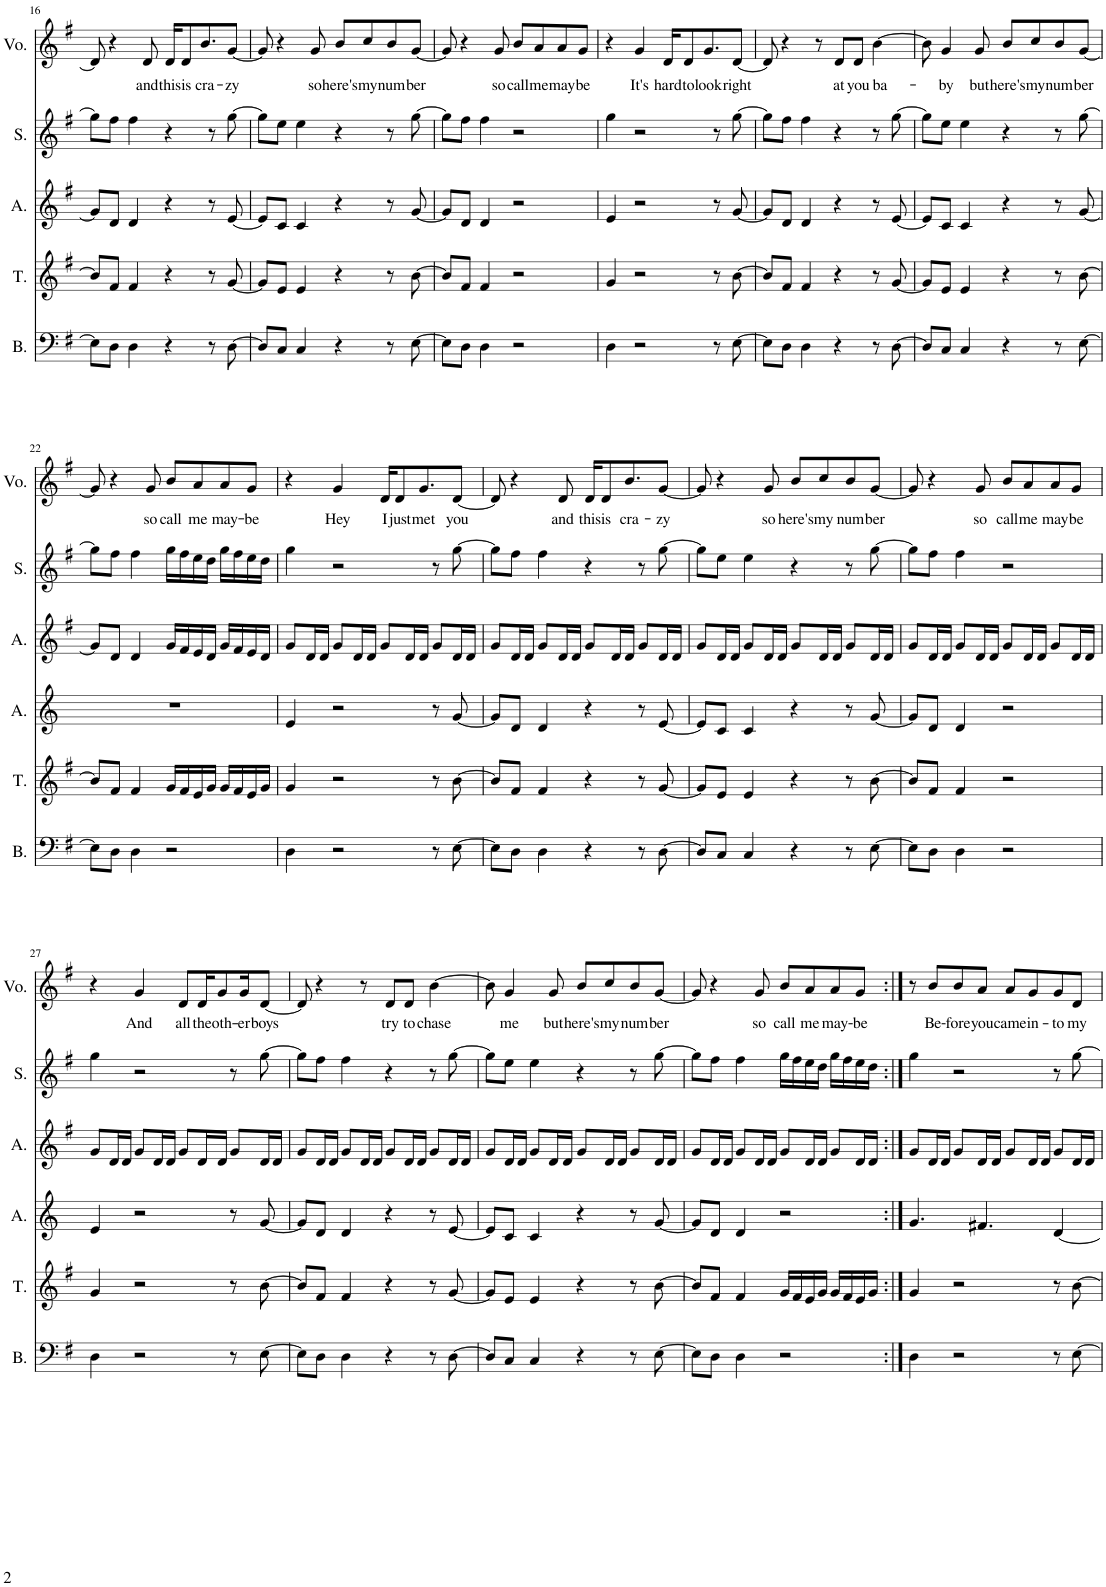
**kern	**kern	**kern	**kern	**kern	**kern	**text
*part6	*part5	*part4	*part3	*part2	*part1	*part1
*staff6	*staff5	*staff4	*staff3	*staff2	*staff1	*staff1
*I"Bass	*I"Tenor	*I"Alto	*I"Alto	*I"Soprano	*I"Voice	*
*I'B.	*I'T.	*I'A.	*I'A.	*I'S.	*I'Vo.	*
!!LO:PB:g=z
*clefF4	*clefG2	*clefG2	*clefG2	*clefG2	*clefG2	*
*k[f#]	*k[f#]	*k[]	*k[f#]	*k[f#]	*k[f#]	*
*M4/4	*M4/4	*M4/4	*M4/4	*M4/4	*M4/4	*
=16	=16	=16	=16	=16	=16	=16
8E\L]	8b/L]	1r	8g/L]	8gg\L]	8d/]	.
8D\J	8f#/J	.	8d/J	8ff#\J	4r	.
4D\	4f#/	.	4d/	4ff#\	.	.
!	!	!	!	!	!	!LO:LY:b
.	.	.	.	.	8d/	and
!	!	!	!	!	!	!LO:LY:b
4r	4r	.	4r	4r	16d/KL	this
!	!	!	!	!	!	!LO:LY:b
.	.	.	.	.	8d/	is
!	!	!	!	!	!	!LO:LY:b
.	.	.	.	.	8.b/	cra-
8r	8r	.	8r	8r	.	.
!	!	!	!	!	!	!LO:LY:b
[8D\	[8g/	.	[8e/	[8gg\	[8g/J	-zy
=17	=17	=17	=17	=17	=17	=17
8D/L]	8g/L]	1r	8e/L]	8gg\L]	8g/]	.
8C/J	8e/J	.	8c/J	8ee\J	4r	.
4C/	4e/	.	4c/	4ee\	.	.
!	!	!	!	!	!	!LO:LY:b
.	.	.	.	.	8g/	so
!	!	!	!	!	!	!LO:LY:b
4r	4r	.	4r	4r	8b/L	here's
!	!	!	!	!	!	!LO:LY:b
.	.	.	.	.	8cc/	my
!	!	!	!	!	!	!LO:LY:b
8r	8r	.	8r	8r	8b/	num-
!	!	!	!	!	!	!LO:LY:b
[8E\	[8b\	.	[8g/	[8gg\	[8g/J	-ber
=18	=18	=18	=18	=18	=18	=18
8E\L]	8b/L]	1r	8g/L]	8gg\L]	8g/]	.
8D\J	8f#/J	.	8d/J	8ff#\J	4r	.
4D\	4f#/	.	4d/	4ff#\	.	.
!	!	!	!	!	!	!LO:LY:b
.	.	.	.	.	8g/	so
!	!	!	!	!	!	!LO:LY:b
2r	2r	.	2r	2r	8b/L	call
!	!	!	!	!	!	!LO:LY:b
.	.	.	.	.	8a/	me
!	!	!	!	!	!	!LO:LY:b
.	.	.	.	.	8a/	may-
!	!	!	!	!	!	!LO:LY:b
.	.	.	.	.	8g/J	-be
=19	=19	=19	=19	=19	=19	=19
4D\	4g/	1r	4e/	4gg\	4r	.
!	!	!	!	!	!	!LO:LY:b
2r	2r	.	2r	2r	4g/	It's
!	!	!	!	!	!	!LO:LY:b
.	.	.	.	.	16d/KL	hard
!	!	!	!	!	!	!LO:LY:b
.	.	.	.	.	8d/	to
!	!	!	!	!	!	!LO:LY:b
.	.	.	.	.	8.g/	look
8r	8r	.	8r	8r	.	.
!	!	!	!	!	!	!LO:LY:b
[8E\	[8b\	.	[8g/	[8gg\	[8d/J	right
=20	=20	=20	=20	=20	=20	=20
8E\L]	8b/L]	1r	8g/L]	8gg\L]	8d/]	.
8D\J	8f#/J	.	8d/J	8ff#\J	4r	.
4D\	4f#/	.	4d/	4ff#\	.	.
.	.	.	.	.	8r	.
!	!	!	!	!	!	!LO:LY:b
4r	4r	.	4r	4r	8d/L	at
!	!	!	!	!	!	!LO:LY:b
.	.	.	.	.	8d/J	you
!	!	!	!	!	!	!LO:LY:b
8r	8r	.	8r	8r	[4b\	ba-
[8D\	[8g/	.	[8e/	[8gg\	.	.
=21	=21	=21	=21	=21	=21	=21
8D/L]	8g/L]	1r	8e/L]	8gg\L]	8b\]	.
!	!	!	!	!	!	!LO:LY:b
8C/J	8e/J	.	8c/J	8ee\J	4g/	-by
4C/	4e/	.	4c/	4ee\	.	.
!	!	!	!	!	!	!LO:LY:b
.	.	.	.	.	8g/	but
!	!	!	!	!	!	!LO:LY:b
4r	4r	.	4r	4r	8b/L	here's
!	!	!	!	!	!	!LO:LY:b
.	.	.	.	.	8cc/	my
!	!	!	!	!	!	!LO:LY:b
8r	8r	.	8r	8r	8b/	num-
!	!	!	!	!	!	!LO:LY:b
[8E\	[8b\	.	[8g/	[8gg\	[8g/J	-ber
!!LO:LB:g=z
=22	=22	=22	=22	=22	=22	=22
8E\L]	8b/L]	1r	8g/L]	8gg\L]	8g/]	.
8D\J	8f#/J	.	8d/J	8ff#\J	4r	.
4D\	4f#/	.	4d/	4ff#\	.	.
!	!	!	!	!	!	!LO:LY:b
.	.	.	.	.	8g/	so
!	!	!	!	!	!	!LO:LY:b
2r	16g/LL	.	16g/LL	16gg\LL	8b/L	call
.	16f#/	.	16f#/	16ff#\	.	.
!	!	!	!	!	!	!LO:LY:b
.	16e/	.	16e/	16ee\	8a/	me
.	16g/JJ	.	16d/JJ	16dd\JJ	.	.
!	!	!	!	!	!	!LO:LY:b
.	16g/LL	.	16g/LL	16gg\LL	8a/	may-
.	16f#/	.	16f#/	16ff#\	.	.
!	!	!	!	!	!	!LO:LY:b
.	16e/	.	16e/	16ee\	8g/J	-be
.	16g/JJ	.	16d/JJ	16dd\JJ	.	.
=23	=23	=23	=23	=23	=23	=23
4D\	4g/	4e/	8g/L	4gg\	4r	.
.	.	.	16d/L	.	.	.
.	.	.	16d/JJ	.	.	.
!	!	!	!	!	!	!LO:LY:b
2r	2r	2r	8g/L	2r	4g/	Hey
.	.	.	16d/L	.	.	.
.	.	.	16d/JJ	.	.	.
!	!	!	!	!	!	!LO:LY:b
.	.	.	8g/L	.	16d/KL	I
!	!	!	!	!	!	!LO:LY:b
.	.	.	.	.	8d/	just
.	.	.	16d/L	.	.	.
!	!	!	!	!	!	!LO:LY:b
.	.	.	16d/JJ	.	8.g/	met
8r	8r	8r	8g/L	8r	.	.
!	!	!	!	!	!	!LO:LY:b
[8E\	[8b\	[8g/	16d/L	[8gg\	[8d/J	you
.	.	.	16d/JJ	.	.	.
=24	=24	=24	=24	=24	=24	=24
8E\L]	8b/L]	8g/L]	8g/L	8gg\L]	8d/]	.
8D\J	8f#/J	8d/J	16d/L	8ff#\J	4r	.
.	.	.	16d/JJ	.	.	.
4D\	4f#/	4d/	8g/L	4ff#\	.	.
!	!	!	!	!	!	!LO:LY:b
.	.	.	16d/L	.	8d/	and
.	.	.	16d/JJ	.	.	.
!	!	!	!	!	!	!LO:LY:b
4r	4r	4r	8g/L	4r	16d/KL	this
!	!	!	!	!	!	!LO:LY:b
.	.	.	.	.	8d/	is
.	.	.	16d/L	.	.	.
!	!	!	!	!	!	!LO:LY:b
.	.	.	16d/JJ	.	8.b/	cra-
8r	8r	8r	8g/L	8r	.	.
!	!	!	!	!	!	!LO:LY:b
[8D\	[8g/	[8e/	16d/L	[8gg\	[8g/J	-zy
.	.	.	16d/JJ	.	.	.
=25	=25	=25	=25	=25	=25	=25
8D/L]	8g/L]	8e/L]	8g/L	8gg\L]	8g/]	.
8C/J	8e/J	8c/J	16d/L	8ee\J	4r	.
.	.	.	16d/JJ	.	.	.
4C/	4e/	4c/	8g/L	4ee\	.	.
!	!	!	!	!	!	!LO:LY:b
.	.	.	16d/L	.	8g/	so
.	.	.	16d/JJ	.	.	.
!	!	!	!	!	!	!LO:LY:b
4r	4r	4r	8g/L	4r	8b/L	here's
!	!	!	!	!	!	!LO:LY:b
.	.	.	16d/L	.	8cc/	my
.	.	.	16d/JJ	.	.	.
!	!	!	!	!	!	!LO:LY:b
8r	8r	8r	8g/L	8r	8b/	num-
!	!	!	!	!	!	!LO:LY:b
[8E\	[8b\	[8g/	16d/L	[8gg\	[8g/J	-ber
.	.	.	16d/JJ	.	.	.
=26	=26	=26	=26	=26	=26	=26
8E\L]	8b/L]	8g/L]	8g/L	8gg\L]	8g/]	.
8D\J	8f#/J	8d/J	16d/L	8ff#\J	4r	.
.	.	.	16d/JJ	.	.	.
4D\	4f#/	4d/	8g/L	4ff#\	.	.
!	!	!	!	!	!	!LO:LY:b
.	.	.	16d/L	.	8g/	so
.	.	.	16d/JJ	.	.	.
!	!	!	!	!	!	!LO:LY:b
2r	2r	2r	8g/L	2r	8b/L	call
!	!	!	!	!	!	!LO:LY:b
.	.	.	16d/L	.	8a/	me
.	.	.	16d/JJ	.	.	.
!	!	!	!	!	!	!LO:LY:b
.	.	.	8g/L	.	8a/	may-
!	!	!	!	!	!	!LO:LY:b
.	.	.	16d/L	.	8g/J	-be
.	.	.	16d/JJ	.	.	.
!!LO:LB:g=z
=27	=27	=27	=27	=27	=27	=27
4D\	4g/	4e/	8g/L	4gg\	4r	.
.	.	.	16d/L	.	.	.
.	.	.	16d/JJ	.	.	.
!	!	!	!	!	!	!LO:LY:b
2r	2r	2r	8g/L	2r	4g/	And
.	.	.	16d/L	.	.	.
.	.	.	16d/JJ	.	.	.
!	!	!	!	!	!	!LO:LY:b
.	.	.	8g/L	.	8d/L	all
!	!	!	!	!	!	!LO:LY:b
.	.	.	16d/L	.	16d/K	the
!	!	!	!	!	!	!LO:LY:b
.	.	.	16d/JJ	.	8g/	oth-
8r	8r	8r	8g/L	8r	.	.
!	!	!	!	!	!	!LO:LY:b
.	.	.	.	.	16g/K	-er
!	!	!	!	!	!	!LO:LY:b
[8E\	[8b\	[8g/	16d/L	[8gg\	[8d/J	boys
.	.	.	16d/JJ	.	.	.
=28	=28	=28	=28	=28	=28	=28
8E\L]	8b/L]	8g/L]	8g/L	8gg\L]	8d/]	.
8D\J	8f#/J	8d/J	16d/L	8ff#\J	4r	.
.	.	.	16d/JJ	.	.	.
4D\	4f#/	4d/	8g/L	4ff#\	.	.
.	.	.	16d/L	.	8r	.
.	.	.	16d/JJ	.	.	.
!	!	!	!	!	!	!LO:LY:b
4r	4r	4r	8g/L	4r	8d/L	try
!	!	!	!	!	!	!LO:LY:b
.	.	.	16d/L	.	8d/J	to
.	.	.	16d/JJ	.	.	.
!	!	!	!	!	!	!LO:LY:b
8r	8r	8r	8g/L	8r	[4b\	chase
[8D\	[8g/	[8e/	16d/L	[8gg\	.	.
.	.	.	16d/JJ	.	.	.
=29	=29	=29	=29	=29	=29	=29
8D/L]	8g/L]	8e/L]	8g/L	8gg\L]	8b\]	.
!	!	!	!	!	!	!LO:LY:b
8C/J	8e/J	8c/J	16d/L	8ee\J	4g/	me
.	.	.	16d/JJ	.	.	.
4C/	4e/	4c/	8g/L	4ee\	.	.
!	!	!	!	!	!	!LO:LY:b
.	.	.	16d/L	.	8g/	but
.	.	.	16d/JJ	.	.	.
!	!	!	!	!	!	!LO:LY:b
4r	4r	4r	8g/L	4r	8b/L	here's
!	!	!	!	!	!	!LO:LY:b
.	.	.	16d/L	.	8cc/	my
.	.	.	16d/JJ	.	.	.
!	!	!	!	!	!	!LO:LY:b
8r	8r	8r	8g/L	8r	8b/	num-
!	!	!	!	!	!	!LO:LY:b
[8E\	[8b\	[8g/	16d/L	[8gg\	[8g/J	-ber
.	.	.	16d/JJ	.	.	.
=30	=30	=30	=30	=30	=30	=30
8E\L]	8b/L]	8g/L]	8g/L	8gg\L]	8g/]	.
8D\J	8f#/J	8d/J	16d/L	8ff#\J	4r	.
.	.	.	16d/JJ	.	.	.
4D\	4f#/	4d/	8g/L	4ff#\	.	.
!	!	!	!	!	!	!LO:LY:b
.	.	.	16d/L	.	8g/	so
.	.	.	16d/JJ	.	.	.
!	!	!	!	!	!	!LO:LY:b
2r	16g/LL	2r	8g/L	16gg\LL	8b/L	call
.	16f#/	.	.	16ff#\	.	.
!	!	!	!	!	!	!LO:LY:b
.	16e/	.	16d/L	16ee\	8a/	me
.	16g/JJ	.	16d/JJ	16dd\JJ	.	.
!	!	!	!	!	!	!LO:LY:b
.	16g/LL	.	8g/L	16gg\LL	8a/	may-
.	16f#/	.	.	16ff#\	.	.
!	!	!	!	!	!	!LO:LY:b
.	16e/	.	16d/L	16ee\	8g/J	-be
.	16g/JJ	.	16d/JJ	16dd\JJ	.	.
=31:|!	=31:|!	=31:|!	=31:|!	=31:|!	=31:|!	=31:|!
4D\	4g/	4.g/	8g/L	4gg\	8r	.
!	!	!	!	!	!	!LO:LY:b
.	.	.	16d/L	.	8b/L	Be-
.	.	.	16d/JJ	.	.	.
!	!	!	!	!	!	!LO:LY:b
2r	2r	.	8g/L	2r	8b/	-fore
!	!	!	!	!	!	!LO:LY:b
.	.	4.f#X/	16d/L	.	8a/J	you
.	.	.	16d/JJ	.	.	.
!	!	!	!	!	!	!LO:LY:b
.	.	.	8g/L	.	8a/L	came
!	!	!	!	!	!	!LO:LY:b
.	.	.	16d/L	.	8g/	in-
.	.	.	16d/JJ	.	.	.
!	!	!	!	!	!	!LO:LY:b
8r	8r	[4d/	8g/L	8r	8g/	-to
!	!	!	!	!	!	!LO:LY:b
[8E\	[8b\	.	16d/L	[8gg\	8d/J	my
.	.	.	16d/JJ	.	.	.
=	=	=	=	=	=	=
*-	*-	*-	*-	*-	*-	*-
